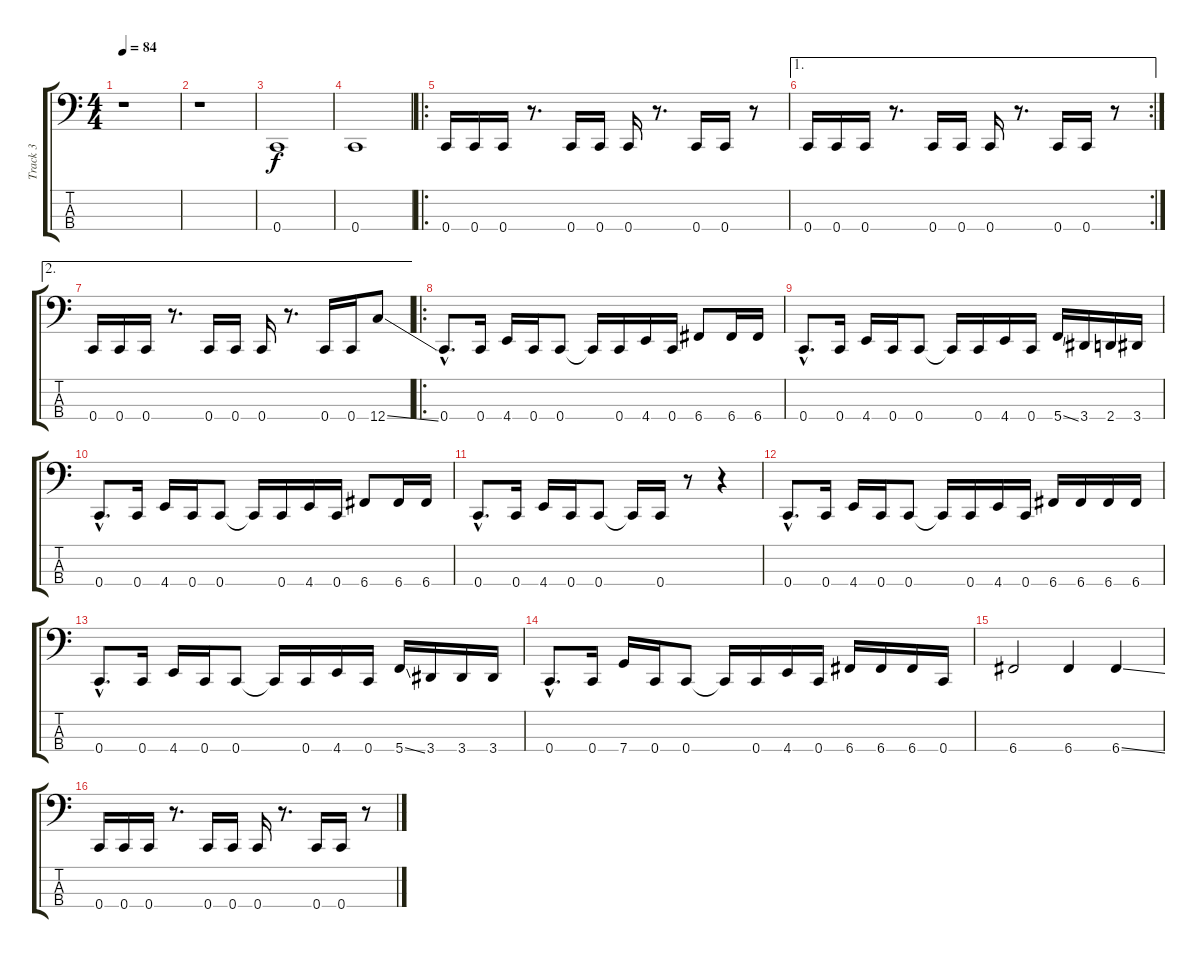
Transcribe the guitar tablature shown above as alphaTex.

\track ("Track 3" "Track 3") {instrument acousticbass}
\staff {score tabs}
\tuning (F2 C2 G1 C1) {hide}
\ts (4 4)
\tempo 84
\clef f4
\ks c
r.1{dy f instrument acousticbass} |
r.1 |
0.4.1 |
0.4.1 |
\ro
0.4.16 0.4.16 0.4.16 r.8{d} 0.4.16 0.4.16 0.4.16 r.8{d} 0.4.16 0.4.16 r.8 |
\ae 1
\rc 2
0.4.16 0.4.16 0.4.16 r.8{d} 0.4.16 0.4.16 0.4.16 r.8{d} 0.4.16 0.4.16 r.8 |
\ae 2
0.4.16 0.4.16 0.4.16 r.8{d} 0.4.16 0.4.16 0.4.16 r.8{d} 0.4.16 0.4.16 12.4{ss}.8 |
\ro
0.4{hac}.8{d} 0.4.16 4.4.16 0.4.16 0.4.8 0.4{t}.16 0.4.16 4.4.16 0.4.16 6.4.8 6.4.16 6.4.16 |
0.4{hac}.8{d} 0.4.16 4.4.16 0.4.16 0.4.8 0.4{t}.16 0.4.16 4.4.16 0.4.16 5.4{ss}.16 3.4.16 2.4.16 3.4.16 |
0.4{hac}.8{d} 0.4.16 4.4.16 0.4.16 0.4.8 0.4{t}.16 0.4.16 4.4.16 0.4.16 6.4.8 6.4.16 6.4.16 |
0.4{hac}.8{d} 0.4.16 4.4.16 0.4.16 0.4.8 0.4{t}.16 0.4.16 r.8 r.4 |
0.4{hac}.8{d} 0.4.16 4.4.16 0.4.16 0.4.8 0.4{t}.16 0.4.16 4.4.16 0.4.16 6.4.16 6.4.16 6.4.16 6.4.16 |
0.4{hac}.8{d} 0.4.16 4.4.16 0.4.16 0.4.8 0.4{t}.16 0.4.16 4.4.16 0.4.16 5.4{ss}.16 3.4.16 3.4.16 3.4.16 |
0.4{hac}.8{d} 0.4.16 7.4.16 0.4.16 0.4.8 0.4{t}.16 0.4.16 4.4.16 0.4.16 6.4.16 6.4.16 6.4.16 0.4.16 |
6.4.2 6.4.4 6.4{ss}.4 |
0.4.16 0.4.16 0.4.16 r.8{d} 0.4.16 0.4.16 0.4.16 r.8{d} 0.4.16 0.4.16 r.8
